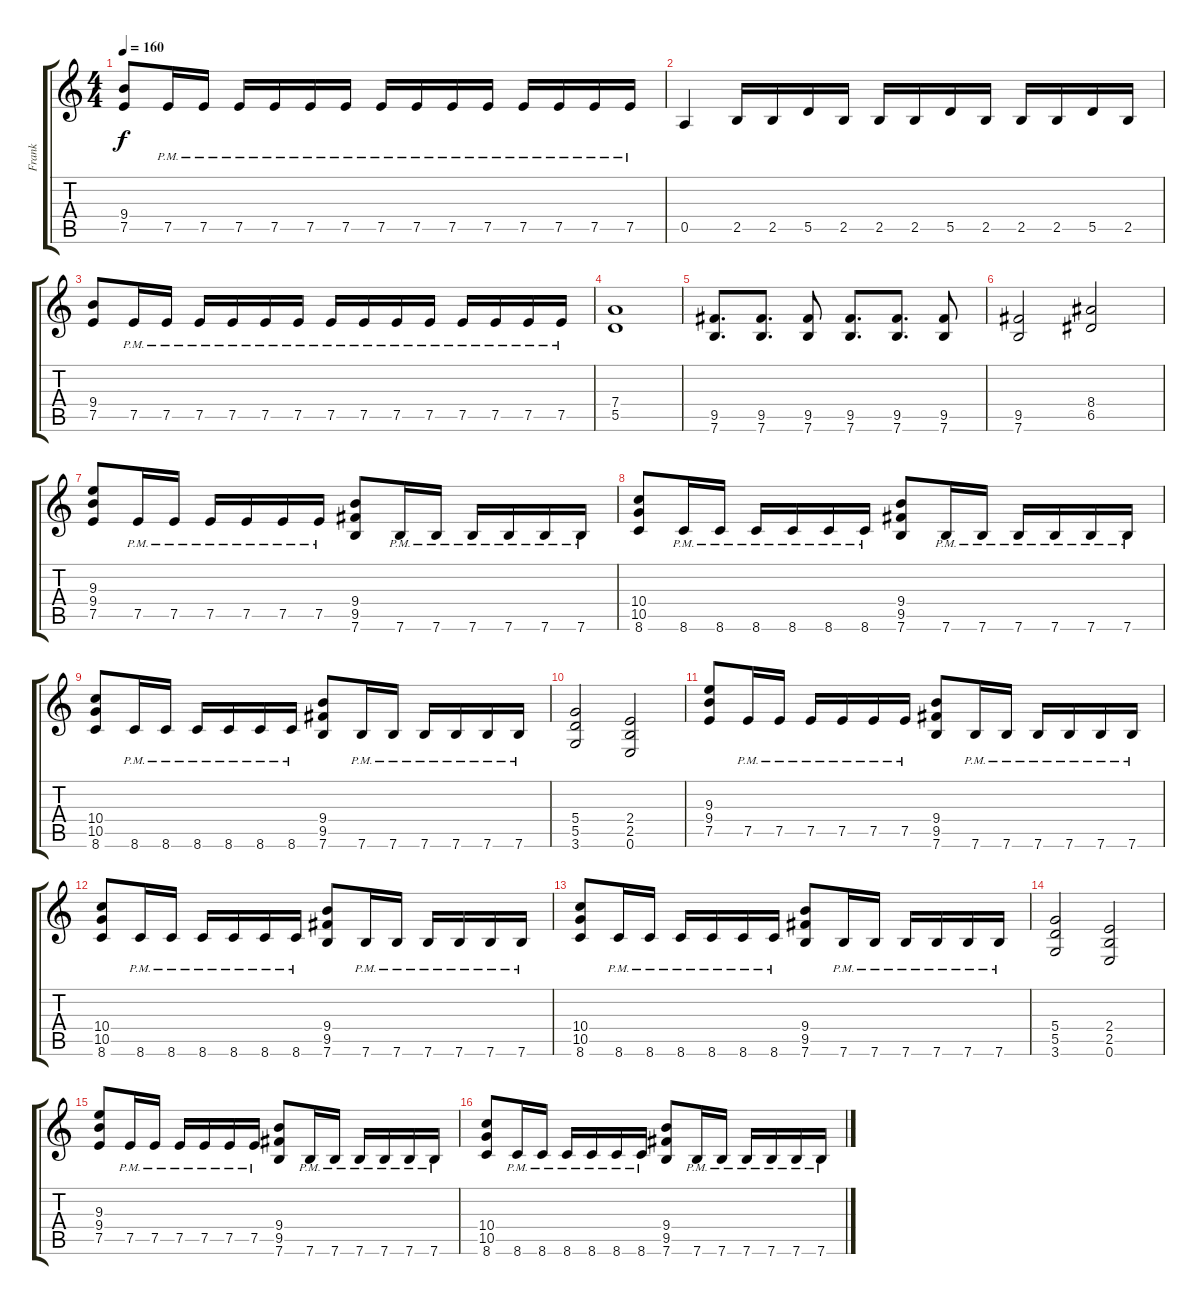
\track ("Frank" "Frank") {instrument overdrivenguitar}
\staff {score tabs}
\tuning (E4 B3 G3 D3 A2 E2) {hide}
\ts (4 4)
\tempo 160
\clef g2
\ks c
(9.4 7.5).8{dy f} 7.5{pm}.16 7.5{pm}.16 7.5{pm}.16 7.5{pm}.16 7.5{pm}.16 7.5{pm}.16 7.5{pm}.16 7.5{pm}.16 7.5{pm}.16 7.5{pm}.16 7.5{pm}.16 7.5{pm}.16 7.5{pm}.16 7.5{pm}.16 |
0.5.4 2.5.16 2.5.16 5.5.16 2.5.16 2.5.16 2.5.16 5.5.16 2.5.16 2.5.16 2.5.16 5.5.16 2.5.16 |
(9.4 7.5).8 7.5{pm}.16 7.5{pm}.16 7.5{pm}.16 7.5{pm}.16 7.5{pm}.16 7.5{pm}.16 7.5{pm}.16 7.5{pm}.16 7.5{pm}.16 7.5{pm}.16 7.5{pm}.16 7.5{pm}.16 7.5{pm}.16 7.5{pm}.16 |
(7.4 5.5).1 |
(9.5 7.6).8{d} (9.5 7.6).8{d} (9.5 7.6).8 (9.5 7.6).8{d} (9.5 7.6).8{d} (9.5 7.6).8 |
(9.5 7.6).2 (8.4 6.5).2 |
(9.3 9.4 7.5).8 7.5{pm}.16 7.5{pm}.16 7.5{pm}.16 7.5{pm}.16 7.5{pm}.16 7.5{pm}.16 (9.4 9.5 7.6).8 7.6{pm}.16 7.6{pm}.16 7.6{pm}.16 7.6{pm}.16 7.6{pm}.16 7.6{pm}.16 |
(10.4 10.5 8.6).8 8.6{pm}.16 8.6{pm}.16 8.6{pm}.16 8.6{pm}.16 8.6{pm}.16 8.6{pm}.16 (9.4 9.5 7.6).8 7.6{pm}.16 7.6{pm}.16 7.6{pm}.16 7.6{pm}.16 7.6{pm}.16 7.6{pm}.16 |
(10.4 10.5 8.6).8 8.6{pm}.16 8.6{pm}.16 8.6{pm}.16 8.6{pm}.16 8.6{pm}.16 8.6{pm}.16 (9.4 9.5 7.6).8 7.6{pm}.16 7.6{pm}.16 7.6{pm}.16 7.6{pm}.16 7.6{pm}.16 7.6{pm}.16 |
(5.4 5.5 3.6).2 (2.4 2.5 0.6).2 |
(9.3 9.4 7.5).8 7.5{pm}.16 7.5{pm}.16 7.5{pm}.16 7.5{pm}.16 7.5{pm}.16 7.5{pm}.16 (9.4 9.5 7.6).8 7.6{pm}.16 7.6{pm}.16 7.6{pm}.16 7.6{pm}.16 7.6{pm}.16 7.6{pm}.16 |
(10.4 10.5 8.6).8 8.6{pm}.16 8.6{pm}.16 8.6{pm}.16 8.6{pm}.16 8.6{pm}.16 8.6{pm}.16 (9.4 9.5 7.6).8 7.6{pm}.16 7.6{pm}.16 7.6{pm}.16 7.6{pm}.16 7.6{pm}.16 7.6{pm}.16 |
(10.4 10.5 8.6).8 8.6{pm}.16 8.6{pm}.16 8.6{pm}.16 8.6{pm}.16 8.6{pm}.16 8.6{pm}.16 (9.4 9.5 7.6).8 7.6{pm}.16 7.6{pm}.16 7.6{pm}.16 7.6{pm}.16 7.6{pm}.16 7.6{pm}.16 |
(5.4 5.5 3.6).2 (2.4 2.5 0.6).2 |
(9.3 9.4 7.5).8 7.5{pm}.16 7.5{pm}.16 7.5{pm}.16 7.5{pm}.16 7.5{pm}.16 7.5{pm}.16 (9.4 9.5 7.6).8 7.6{pm}.16 7.6{pm}.16 7.6{pm}.16 7.6{pm}.16 7.6{pm}.16 7.6{pm}.16 |
(10.4 10.5 8.6).8 8.6{pm}.16 8.6{pm}.16 8.6{pm}.16 8.6{pm}.16 8.6{pm}.16 8.6{pm}.16 (9.4 9.5 7.6).8 7.6{pm}.16 7.6{pm}.16 7.6{pm}.16 7.6{pm}.16 7.6{pm}.16 7.6{pm}.16
